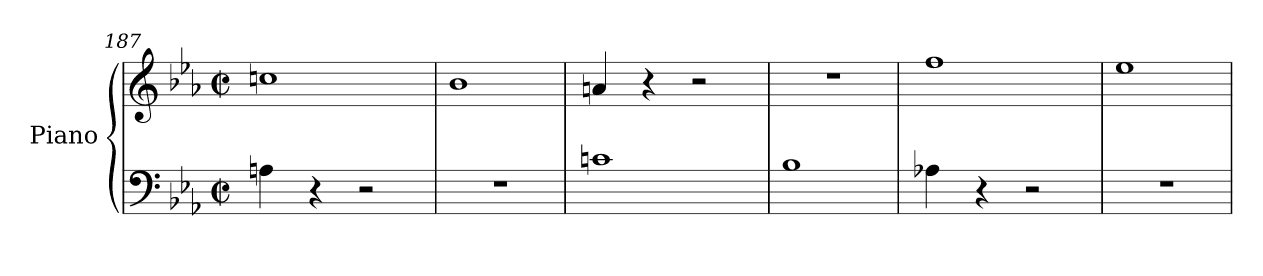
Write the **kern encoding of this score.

**kern	**kern
*part1	*part1
*staff2	*staff1
*I"Piano	*
*I'Pno	*
*clefF4	*clefG2
*k[b-e-a-]	*k[b-e-a-]
*M4/4	*M4/4
*met(c|)	*met(c|)
=187	=187
4An\	1ccn
4r	.
2r	.
=188	=188
1r	1b-
=189	=189
1cn	4an/
.	4r
.	2r
=190	=190
1B-	1r
=191	=191
4A-X\	1ff
4r	.
2r	.
=192	=192
1r	1ee-
=	=
*-	*-
